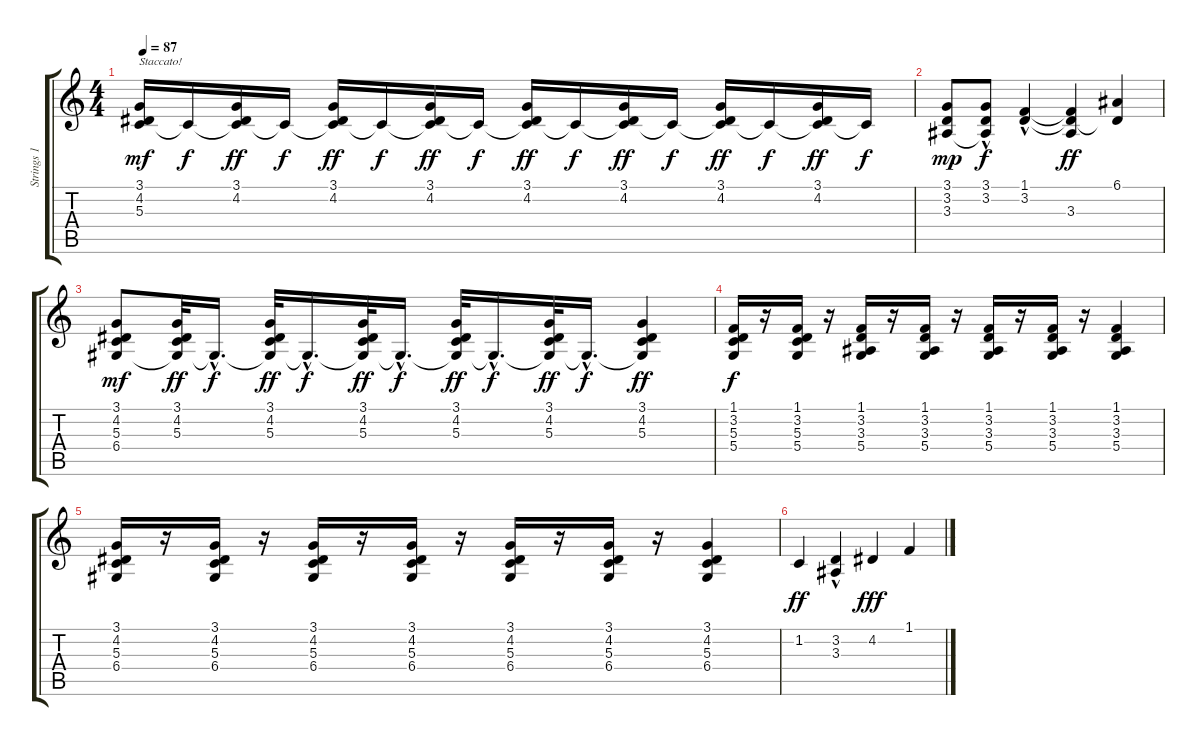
\track ("Strings 1" "Strings 1") {instrument stringensemble1}
\staff {score tabs}
\tuning (E4 B3 G3 D3 A2 E2) {hide}
\ts (4 4)
\tempo 87
\clef g2
\ks c
(3.1 4.2 5.3).16{txt "Staccato!" dy mf} 5.3{t}.16{dy f} (3.1 4.2 5.3{t}).16{dy ff} 5.3{t}.16{dy f} (3.1 4.2 5.3{t}).16{dy ff} 5.3{t}.16{dy f} (3.1 4.2 5.3{t}).16{dy ff} 5.3{t}.16{dy f} (3.1 4.2 5.3{t}).16{dy ff} 5.3{t}.16{dy f} (3.1 4.2 5.3{t}).16{dy ff} 5.3{t}.16{dy f} (3.1 4.2 5.3{t}).16{dy ff} 5.3{t}.16{dy f} (3.1 4.2 5.3{t}).16{dy ff} 5.3{t}.16{dy f} |
(3.1 3.2 3.3).8{dy mp} (3.1 3.2{hac} 3.3{t}).8{dy f} (1.1{hac} 3.2{hac}).4 (1.1{t} 3.2{t} 3.3).4{dy ff} (6.1 3.2{t}).4 |
(3.1 4.2 5.3 6.4).8{dy mf} (3.1 4.2 5.3 6.4{t}).32{dy ff} 6.4{hac t}.16{d dy f} (3.1 4.2 5.3 6.4{t}).32{dy ff} 6.4{hac t}.16{d dy f} (3.1 4.2 5.3 6.4{t}).32{dy ff} 6.4{hac t}.16{d dy f} (3.1 4.2 5.3 6.4{t}).32{dy ff} 6.4{hac t}.16{d dy f} (3.1 4.2 5.3 6.4{t}).32{dy ff} 6.4{hac t}.16{d dy f} (3.1 4.2 5.3 6.4{t}).4{dy ff} |
(1.1 3.2 5.3 5.4).16{dy f} r.16 (1.1 3.2 5.3 5.4).16 r.16 (1.1 3.2 3.3 5.4).16 r.16 (1.1 3.2 3.3 5.4).16 r.16 (1.1 3.2 3.3 5.4).16 r.16 (1.1 3.2 3.3 5.4).16 r.16 (1.1 3.2 3.3 5.4).4 |
(3.1 4.2 5.3 6.4).16 r.16 (3.1 4.2 5.3 6.4).16 r.16 (3.1 4.2 5.3 6.4).16 r.16 (3.1 4.2 5.3 6.4).16 r.16 (3.1 4.2 5.3 6.4).16 r.16 (3.1 4.2 5.3 6.4).16 r.16 (3.1 4.2 5.3 6.4).4 |
1.2.4{dy ff} (3.2 3.3{hac}).4 4.2.4{dy fff} 1.1.4
